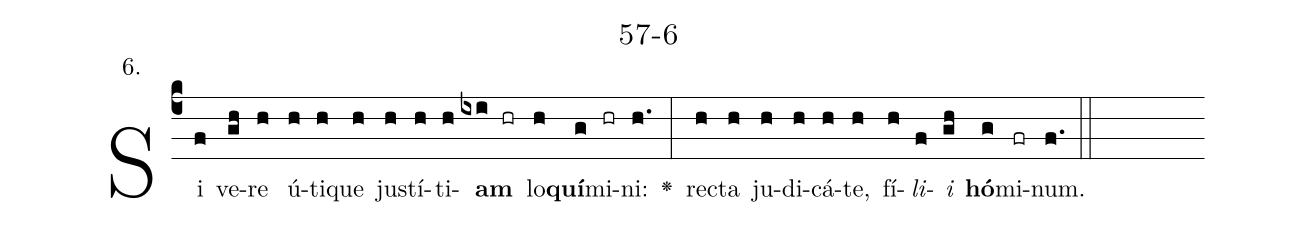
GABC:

name: 57-6;
annotation: 6.;
%%
(c4)Si(f) ve(gh)re(h) ú(h)ti(h)que(h) jus(h)tí(h)ti(h)<b>am</b>(ixi hr) lo(h)<b>quí</b>(g)mi(hr)ni:(h.) <v>\greheightstar</v>(:) rec(h)ta(h) ju(h)di(h)cá(h)te,(h) fí(h)<i>li</i>(f)<i>i</i>(gh) <b>hó</b>(g)mi(fr)num.(f.) (::)


%E(h) u(h) o(f) u(gh) a(g) e.(f.) (::)
